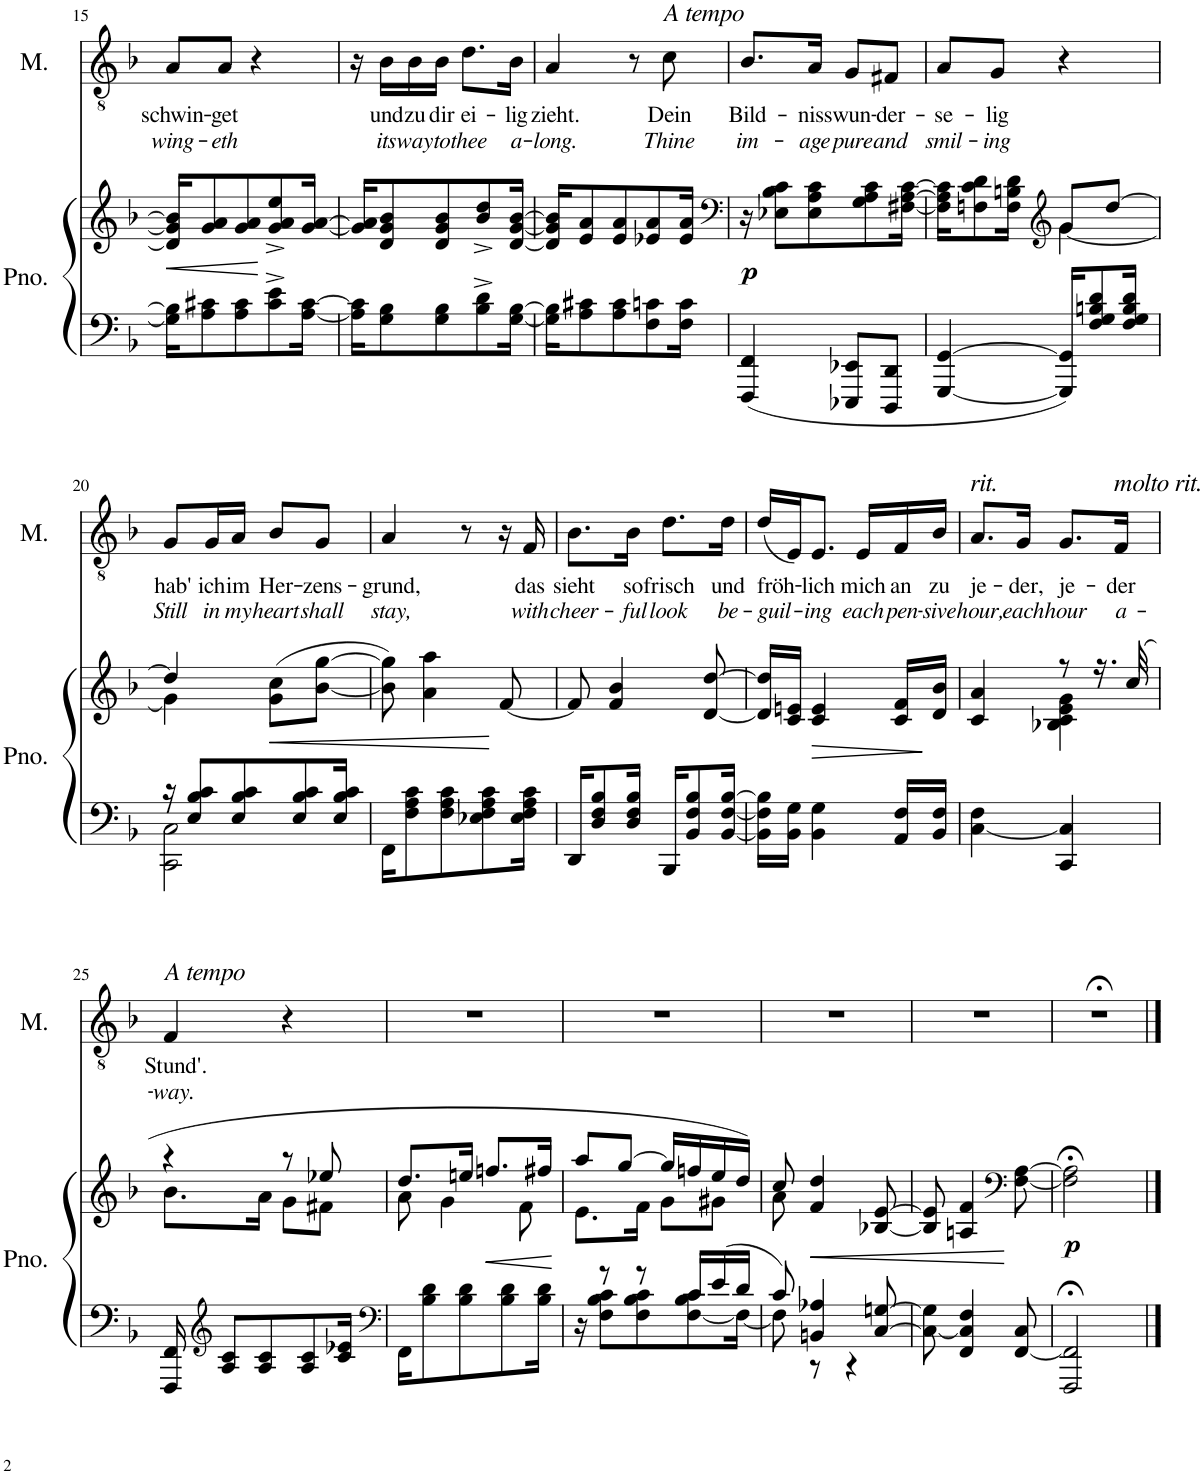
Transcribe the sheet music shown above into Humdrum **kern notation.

**kern	**kern	**dynam	**kern	**text	**text
*part2	*part2	*part2	*part1	*part1	*part1
*staff3	*staff2	*staff2/3	*staff1	*staff1	*staff1
*I"Piano	*	*	*I"Men	*	*
*I'Pno.	*	*	*I'M.	*	*
!!LO:PB:g=z
*clefF4	*clefG2	*	*clefGv2	*	*
*k[b-]	*k[b-]	*	*k[b-]	*	*
*M2/4	*M2/4	*	*M2/4	*	*
=15	=15	=15	=15	=15	=15
!	!	!LO:HP:b	!	!LO:LY:b	!LO:LY:b
16G\] 16B-\]KL	16d/] 16g/] 16b-/]KL	<	8A/L	schwin-	wing-
8A\ 8c#X\	8g/ 8a/	.	.	.	.
!	!	!	!	!LO:LY:b	!LO:LY:b
.	.	.	8A/J	-get	-eth
8A\ 8c#\	8g/ 8a/	.	.	.	.
.	.	.	4r	.	.
8c#\^ 8e\^	8g/^ 8a/^ 8ee/^	[	.	.	.
[16A\ [16c#\Jk	[16g/ [16a/Jk	.	.	.	.
=16	=16	=16	=16	=16	=16
16A\] 16c#\]KL	16g/] 16a/]KL	.	16r	.	.
!	!	!	!	!LO:LY:b	!LO:LY:b
8G\ 8B-\	8d/ 8g/ 8b-/	.	16B-\LL	und	its
!	!	!	!	!LO:LY:b	!LO:LY:b
.	.	.	16B-\	zu	way
!	!	!	!	!LO:LY:b	!LO:LY:b
8G\ 8B-\	8d/ 8g/ 8b-/	.	16B-\JJ	dir	to
!	!	!	!	!LO:LY:b	!LO:LY:b
.	.	.	8.d\L	ei-	thee
8B-\^ 8d\^	8b-/^ 8dd/^	.	.	.	.
!	!	!	!	!LO:LY:b	!LO:LY:b
[16G\ [16B-\Jk	[16d/ [16g/ [16b-/Jk	.	16B-\Jk	-lig	a-
=17	=17	=17	=17	=17	=17
!	!	!	!	!LO:LY:b	!LO:LY:b
16G\] 16B-\]KL	16d/] 16g/] 16b-/]KL	.	4A/	zieht.	-long.
8A\ 8c#X\	8e/ 8a/	.	.	.	.
8A\ 8c#\	8e/ 8a/	.	.	.	.
.	.	.	8r	.	.
8F\ 8cn\	8e-X/ 8a/	.	.	.	.
!	!	!	!LO:TX:a:i:t=A tempo	!	!
!	!	!	!	!LO:LY:b	!LO:LY:b
.	.	.	8c\	Dein	Thine
16F\ 16c\Jk	16e-/ 16a/Jk	.	.	.	.
=18	=18	=18	=18	=18	=18
*	*clefF4	*	*	*	*
!	!	!LO:DY:b	!	!LO:LY:b	!LO:LY:b
4FFF/ 4FF/	16r	p	8.B-/L	Bild-	im-
.	8E-X\ 8B-\ 8c\L	.	.	.	.
!	!	!	!	!LO:LY:b	!LO:LY:b
.	8E-\ 8A\ 8c\	.	16A/Jk	niss	-age
!	!	!	!	!LO:LY:b	!LO:LY:b
8EEE-X/ 8EE-X/L	.	.	8G/L	wun-	pure
.	8G\ 8A\ 8c\	.	.	.	.
!	!	!	!	!LO:LY:b	!LO:LY:b
8DDD/ 8DD/J	.	.	8F#X/J	-der-	and
.	[16F#X\ [16A\ [>16c\Jk	.	.	.	.
=19	=19	=19	=19	=19	=19
*	*^	*	*	*	*
!	!	!	!	!	!LO:LY:b	!LO:LY:b
[4GGG/ [4GG/	16F#\] 16A\] 16c\]KL	4ryy	.	8A/L	-se-	smil-
.	8Fn\ 8c\ 8d\	.	.	.	.	.
!	!	!	!	!	!LO:LY:b	!LO:LY:b
.	.	.	.	8G/J	-lig	-ing
.	16F\ 16Bn\ 16d\Jk	.	.	.	.	.
*	*clefG2	*	*	*	*	*
16GGG/] 16GG/]KL	8g/L	[4g\	.	4r	.	.
8F/ 8G/ 8Bn/ 8d/	.	.	.	.	.	.
.	[8dd/J	.	.	.	.	.
16F/ 16G/ 16B/ 16d/Jk	.	.	.	.	.	.
!!LO:LB:g=z
=20	=20	=20	=20	=20	=20	=20
*^	*	*	*	*	*	*
!	!	!	!	!	!	!LO:LY:b	!LO:LY:b
16r	2CC\ 2C\	4dd/]	4g\]	.	8G/L	hab'	Still
8E/ 8B-/ 8c/L	.	.	.	.	.	.	.
!	!	!	!	!	!	!LO:LY:b	!LO:LY:b
.	.	.	.	.	16G/L	ich	in
!	!	!	!	!	!	!LO:LY:b	!LO:LY:b
8E/ 8B-/ 8c/	.	.	.	.	16A/JJ	im	my
!	!	!	!	!LO:HP:b	!	!LO:LY:b	!LO:LY:b
.	.	(8g\ 8cc\L	4ryy	<	8B-/L	Her-	heart
8E/ 8B-/ 8c/	.	.	.	.	.	.	.
!	!	!	!	!	!	!LO:LY:b	!LO:LY:b
.	.	[8b-\ [8gg\J	.	.	8G/J	-zens-	shall
16E/ 16B-/ 16c/Jk	.	.	.	.	.	.	.
*v	*v	*	*	*	*	*	*
*	*v	*v	*	*	*	*
=21	=21	=21	=21	=21	=21
!	!	!	!	!LO:LY:b	!LO:LY:b
16FF\KL	8b-\] 8gg\])	.	4A/	-grund,	stay,
8F\ 8A\ 8c\	.	.	.	.	.
.	4a\ 4aa\	.	.	.	.
8F\ 8A\ 8c\	.	.	.	.	.
.	.	.	8r	.	.
8E-X\ 8F\ 8A\ 8c\	.	.	.	.	.
.	[8f/	[	16r	.	.
!	!	!	!	!LO:LY:b	!LO:LY:b
16E-\ 16F\ 16A\ 16c\Jk	.	.	16F/	das	with
=22	=22	=22	=22	=22	=22
!	!	!	!	!LO:LY:b	!LO:LY:b
16DD/KL	8f/]	.	8.B-\L	sieht	cheer-
8D/ 8F/ 8B-/	.	.	.	.	.
.	4f/ 4b-/	.	.	.	.
!	!	!	!	!LO:LY:b	!LO:LY:b
16D/ 16F/ 16B-/Jk	.	.	16B-\Jk	so	-ful
!	!	!	!	!LO:LY:b	!LO:LY:b
16BBB-/KL	.	.	8.d\L	frisch	look
8BB-/ 8F/ 8B-/	.	.	.	.	.
.	[8d/ [8dd/	.	.	.	.
!	!	!	!	!LO:LY:b	!LO:LY:b
[16BB-/ [16F/ [16B-/Jk	.	.	16d\Jk	und	be-
=23	=23	=23	=23	=23	=23
!	!	!	!	!LO:LY:b	!LO:LY:b
16BB-\] 16F\] 16B-\]LL	16d/] 16dd/]LL	.	(16d/LL	fröh-	-guil-
16BB-\ 16G\JJ	16c/ 16en/JJ	.	16E/J)	.	.
!	!	!LO:HP:b	!	!LO:LY:b	!LO:LY:b
4BB-\ 4G\	4c/ 4e/	>	8.E/J	-lich	-ing
!	!	!	!	!LO:LY:b	!LO:LY:b
.	.	.	16E/LL	mich	each
!	!	!	!	!LO:LY:b	!LO:LY:b
16AA/ 16F/LL	16c/ 16f/LL	.	16F/	an	pen-
!	!	!	!	!LO:LY:b	!LO:LY:b
16BB-/ 16F/JJ	16d/ 16b-/JJ	]	16B-/JJ	zu	-sive
=24	=24	=24	=24	=24	=24
*	*^	*	*	*	*
!	!	!	!	!LO:TX:a:i:t=rit.	!	!
!	!	!	!	!	!LO:LY:b	!LO:LY:b
[4C\ 4F\	4c/ 4a/	4ryy	.	8.A/L	je-	hour,
!	!	!	!	!	!LO:LY:b	!LO:LY:b
.	.	.	.	16G/Jk	-der,	each
!	!	!	!	!	!LO:LY:b	!LO:LY:b
4CC/ 4C/]	8r	4B-X\ 4c\ 4e\ 4g\	.	8.G/L	je-	hour
.	16.r	.	.	.	.	.
!	!	!	!	!LO:TX:a:i:t=molto rit.	!	!
!	!	!	!	!	!LO:LY:b	!LO:LY:b
.	.	.	.	16F/Jk	-der	a-
.	(32cc/	.	.	.	.	.
!!LO:LB:g=z
=25	=25	=25	=25	=25	=25	=25
!	!	!	!	!LO:TX:a:i:t=A tempo	!	!
!	!	!	!	!	!LO:LY:b	!LO:LY:b
16FFF/ 16FF/	4r	8.b-\L	.	4F/	Stund'.	-way.
*clefG2	*	*	*	*	*	*
8A/ 8c/L	.	.	.	.	.	.
8A/ 8c/	.	16a\Jk	.	.	.	.
.	8r	8g\L	.	4r	.	.
8A/ 8c/	.	.	.	.	.	.
.	8ee-X/	8f#X\J	.	.	.	.
16c/ 16e-X/Jk	.	.	.	.	.	.
=26	=26	=26	=26	=26	=26	=26
*clefF4	*	*	*	*	*	*
16FF\KL	8.dd/L	8a\	.	2r	.	.
8B-\ 8d\	.	.	.	.	.	.
.	.	4g\	.	.	.	.
8B-\ 8d\	16een/Jk	.	.	.	.	.
!	!	!	!LO:HP:b	!	!	!
.	8.ffn/L	.	<	.	.	.
8B-\ 8d\	.	.	.	.	.	.
.	.	8f\	.	.	.	.
16B-\ 16d\Jk	16ff#X/Jk	.	.	.	.	.
*	*v	*v	*	*	*	*
.	.	[	.	.	.
=27	=27	=27	=27	=27	=27
*^	*^	*	*	*	*
16r	16ryy	8aa/L	8.e\L	.	2r	.	.
8r	8F\ 8B-\ 8c\L	.	.	.	.	.	.
.	.	[8gg/J	.	.	.	.	.
8r	8F\ 8B-\ 8c\	.	16f\Jk	.	.	.	.
.	.	16gg/LL]	8g\L	.	.	.	.
16c/LL	[8F\ 8B-\ 8c\	16ffn/	.	.	.	.	.
16e/	.	16ee/	8g#X\J	.	.	.	.
16d/JJ	16F\Jk_	16dd/JJ)	.	.	.	.	.
=28	=28	=28	=28	=28	=28	=28	=28
8c/	8F\]	8cc/	8a\	.	2r	.	.
!	!	!	!	!LO:HP:b	!	!	!
4BBn/ 4A-X/	8r	4f/ 4dd/	4.ryy	<	.	.	.
.	4r	.	.	.	.	.	.
[8C/ [8Gn/	.	[8B-X/ [8e/	.	.	.	.	.
*v	*v	*	*	*	*	*	*
*	*v	*v	*	*	*	*
=29	=29	=29	=29	=29	=29
8C\_ 8G\]	8B-/] 8e/]	.	2r	.	.
4FF/ 4C/] 4F/	4An/ 4f/	.	.	.	.
*	*clefF4	*	*	*	*
[8FF/ 8C/	[8F\ [8A\	[	.	.	.
=30	=30	=30	=30	=30	=30
!	!	!LO:DY:b	!	!	!
2FFF/;< 2FF/];<	2F\];< 2A\];<	p	2r;<	.	.
==	==	==	==	==	==
*-	*-	*-	*-	*-	*-
